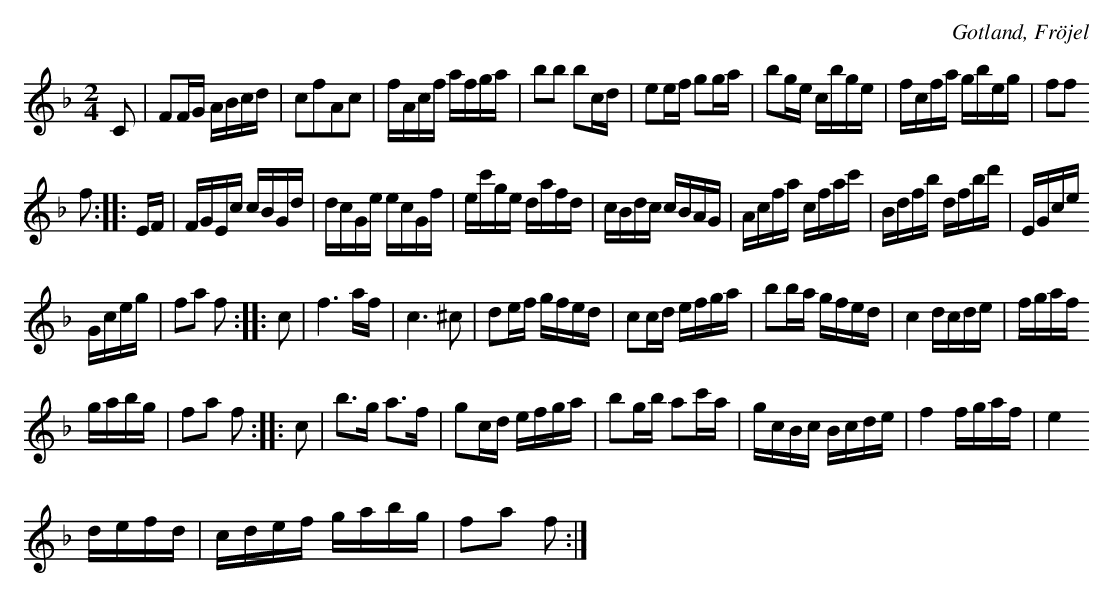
X:1
T:
O:Gotland, Fr\"ojel
M:2/4
L:1/16
K:F
C2|F2FG ABcd|c2f2A2c2|fAcf afga|b2b2 b2cd|e2ef g2ga|b2ge cbge|fcfa gbeg|f2f2
f2::EF|FGEc cBGd|dcGe ecGf|ec'ge dafd|cBdc cBAG|Acfa cfac'|Bdfb dfbd'|EGce
Gceg|f2a2 f2::c2|f6 af|c6 ^c2|d2ef gfed|c2cd efga|b2ba gfed|c4dcde|fgaf
gabg|f2a2 f2::c2|b3g a3f|g2cd efga|b2gb a2c'a|gcBc Bcde|f4 fgaf|e4 % inf\"ort r\"attelse fr\aan originalboken _e -> e
defd|cdef gabg|f2a2 f2:|
